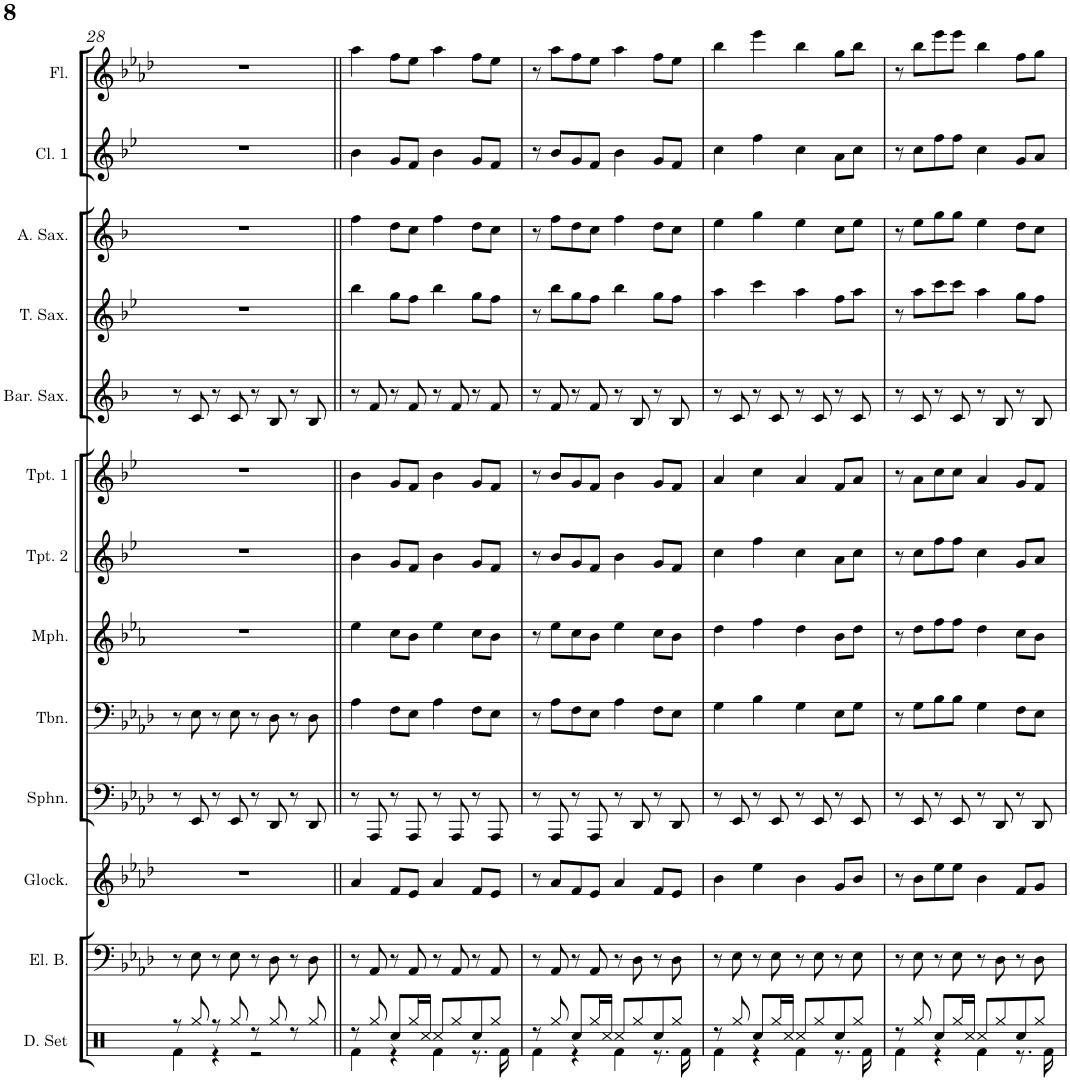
**kern	**kern	**kern	**kern	**kern	**kern	**kern	**kern	**kern	**kern	**kern	**kern	**kern
*part13	*part12	*part11	*part10	*part9	*part8	*part7	*part6	*part5	*part4	*part3	*part2	*part1
*staff13	*staff12	*staff11	*staff10	*staff9	*staff8	*staff7	*staff6	*staff5	*staff4	*staff3	*staff2	*staff1
*I"Drumset	*I"Electric Bass	*I"Glockenspiel	*I"Sousaphone	*I"Trombone	*I"Mellophone	*I"Trumpet 2	*I"Trumpet 1	*I"Baritone Sax	*I"Tenor Sax	*I"Alto Sax	*I"Clarinet 1	*I"Flute
*I'D. Set	*I'El. B.	*I'Glock.	*I'Sphn.	*I'Tbn.	*I'Mph.	*I'Tpt. 2	*I'Tpt. 1	*I'Bar. Sax.	*I'T. Sax.	*I'A. Sax.	*I'Cl. 1	*I'Fl.
!!LO:PB:g=z
*clefX	*clefF4	*clefG2	*clefF4	*clefF4	*clefG2	*clefG2	*clefG2	*clefG2	*clefG2	*clefG2	*clefG2	*clefG2
*	*Trd7c12	*Trd-14c-24	*	*	*Trd4c7	*Trd1c2	*Trd1c2	*Trd12c21	*Trd8c14	*Trd5c9	*Trd1c2	*
*k[]	*k[b-e-a-d-]	*k[b-e-a-d-]	*k[b-e-a-d-]	*k[b-e-a-d-]	*k[b-e-a-]	*k[b-e-]	*k[b-e-]	*k[b-]	*k[b-e-]	*k[b-]	*k[b-e-]	*k[b-e-a-d-]
*M4/4	*M4/4	*M4/4	*M4/4	*M4/4	*M4/4	*M4/4	*M4/4	*M4/4	*M4/4	*M4/4	*M4/4	*M4/4
=28	=28	=28	=28	=28	=28	=28	=28	=28	=28	=28	=28	=28
*^	*	*	*	*	*	*	*	*	*	*	*	*
8r	4Rf\	8r	1r	8r	8r	1r	1r	1r	8r	1r	1r	1r	1r
8Rgg/	.	8E-\	.	8EE-/	8E-\	.	.	.	8c/	.	.	.	.
8r	4r	8r	.	8r	8r	.	.	.	8r	.	.	.	.
8Rgg/	.	8E-\	.	8EE-/	8E-\	.	.	.	8c/	.	.	.	.
8r	2r	8r	.	8r	8r	.	.	.	8r	.	.	.	.
8Rgg/	.	8D-\	.	8DD-/	8D-\	.	.	.	8B-/	.	.	.	.
8r	.	8r	.	8r	8r	.	.	.	8r	.	.	.	.
8Rgg/	.	8D-\	.	8DD-/	8D-\	.	.	.	8B-/	.	.	.	.
=29||	=29||	=29||	=29||	=29||	=29||	=29||	=29||	=29||	=29||	=29||	=29||	=29||	=29||
8r	4Rf\	8r	4a-/	8r	4A-\	4ee-\	4b-\	4b-\	8r	4bb-\	4ff\	4b-\	4aa-\
8Rgg/	.	8AA-/	.	8AAA-/	.	.	.	.	8f/	.	.	.	.
8Rcc/L	4r	8r	8f/L	8r	8F\L	8cc\L	8g/L	8g/L	8r	8gg\L	8dd\L	8g/L	8ff\L
16Rgg/L	.	8AA-/	8e-/J	8AAA-/	8E-\J	8b-\J	8f/J	8f/J	8f/	8ff\J	8cc\J	8f/J	8ee-\J
16Rcc/JJ	.	.	.	.	.	.	.	.	.	.	.	.	.
8Rcc/L	4Rf\	8r	4a-/	8r	4A-\	4ee-\	4b-\	4b-\	8r	4bb-\	4ff\	4b-\	4aa-\
8Rgg/	.	8AA-/	.	8AAA-/	.	.	.	.	8f/	.	.	.	.
8Rcc/	8.r	8r	8f/L	8r	8F\L	8cc\L	8g/L	8g/L	8r	8gg\L	8dd\L	8g/L	8ff\L
8Rgg/J	.	8AA-/	8e-/J	8AAA-/	8E-\J	8b-\J	8f/J	8f/J	8f/	8ff\J	8cc\J	8f/J	8ee-\J
.	16Rf\	.	.	.	.	.	.	.	.	.	.	.	.
=30	=30	=30	=30	=30	=30	=30	=30	=30	=30	=30	=30	=30	=30
8r	4Rf\	8r	8r	8r	8r	8r	8r	8r	8r	8r	8r	8r	8r
8Rgg/	.	8AA-/	8a-/L	8AAA-/	8A-\L	8ee-\L	8b-/L	8b-/L	8f/	8bb-\L	8ff\L	8b-/L	8aa-\L
8Rcc/L	4r	8r	8f/	8r	8F\	8cc\	8g/	8g/	8r	8gg\	8dd\	8g/	8ff\
16Rgg/L	.	8AA-/	8e-/J	8AAA-/	8E-\J	8b-\J	8f/J	8f/J	8f/	8ff\J	8cc\J	8f/J	8ee-\J
16Rcc/JJ	.	.	.	.	.	.	.	.	.	.	.	.	.
8Rcc/L	4Rf\	8r	4a-/	8r	4A-\	4ee-\	4b-\	4b-\	8r	4bb-\	4ff\	4b-\	4aa-\
8Rgg/	.	8D-\	.	8DD-/	.	.	.	.	8B-/	.	.	.	.
8Rcc/	8.r	8r	8f/L	8r	8F\L	8cc\L	8g/L	8g/L	8r	8gg\L	8dd\L	8g/L	8ff\L
8Rgg/J	.	8D-\	8e-/J	8DD-/	8E-\J	8b-\J	8f/J	8f/J	8B-/	8ff\J	8cc\J	8f/J	8ee-\J
.	16Rf\	.	.	.	.	.	.	.	.	.	.	.	.
=31	=31	=31	=31	=31	=31	=31	=31	=31	=31	=31	=31	=31	=31
8r	4Rf\	8r	4b-\	8r	4G\	4dd\	4cc\	4a/	8r	4aa\	4ee\	4cc\	4bb-\
8Rgg/	.	8E-\	.	8EE-/	.	.	.	.	8c/	.	.	.	.
8Rcc/L	4r	8r	4ee-\	8r	4B-\	4ff\	4ff\	4cc\	8r	4ccc\	4gg\	4ff\	4eee-\
16Rgg/L	.	8E-\	.	8EE-/	.	.	.	.	8c/	.	.	.	.
16Rcc/JJ	.	.	.	.	.	.	.	.	.	.	.	.	.
8Rcc/L	4Rf\	8r	4b-\	8r	4G\	4dd\	4cc\	4a/	8r	4aa\	4ee\	4cc\	4bb-\
8Rgg/	.	8E-\	.	8EE-/	.	.	.	.	8c/	.	.	.	.
8Rcc/	8.r	8r	8g/L	8r	8E-\L	8b-\L	8a\L	8f/L	8r	8ff\L	8cc\L	8a\L	8gg\L
8Rgg/J	.	8E-\	8b-/J	8EE-/	8G\J	8dd\J	8cc\J	8a/J	8c/	8aa\J	8ee\J	8cc\J	8bb-\J
.	16Rf\	.	.	.	.	.	.	.	.	.	.	.	.
=32	=32	=32	=32	=32	=32	=32	=32	=32	=32	=32	=32	=32	=32
8r	4Rf\	8r	8r	8r	8r	8r	8r	8r	8r	8r	8r	8r	8r
8Rgg/	.	8E-\	8b-\L	8EE-/	8G\L	8dd\L	8cc\L	8a\L	8c/	8aa\L	8ee\L	8cc\L	8bb-\L
8Rcc/L	4r	8r	8ee-\	8r	8B-\	8ff\	8ff\	8cc\	8r	8ccc\	8gg\	8ff\	8eee-\
16Rgg/L	.	8E-\	8ee-\J	8EE-/	8B-\J	8ff\J	8ff\J	8cc\J	8c/	8ccc\J	8gg\J	8ff\J	8eee-\J
16Rcc/JJ	.	.	.	.	.	.	.	.	.	.	.	.	.
8Rcc/L	4Rf\	8r	4b-\	8r	4G\	4dd\	4cc\	4a/	8r	4aa\	4ee\	4cc\	4bb-\
8Rgg/	.	8D-\	.	8DD-/	.	.	.	.	8B-/	.	.	.	.
8Rcc/	8.r	8r	8f/L	8r	8F\L	8cc\L	8g/L	8g/L	8r	8gg\L	8dd\L	8g/L	8ff\L
8Rgg/J	.	8D-\	8g/J	8DD-/	8E-\J	8b-\J	8a/J	8f/J	8B-/	8ff\J	8cc\J	8a/J	8gg\J
.	16Rf\	.	.	.	.	.	.	.	.	.	.	.	.
*v	*v	*	*	*	*	*	*	*	*	*	*	*	*
=	=	=	=	=	=	=	=	=	=	=	=	=
*-	*-	*-	*-	*-	*-	*-	*-	*-	*-	*-	*-	*-
